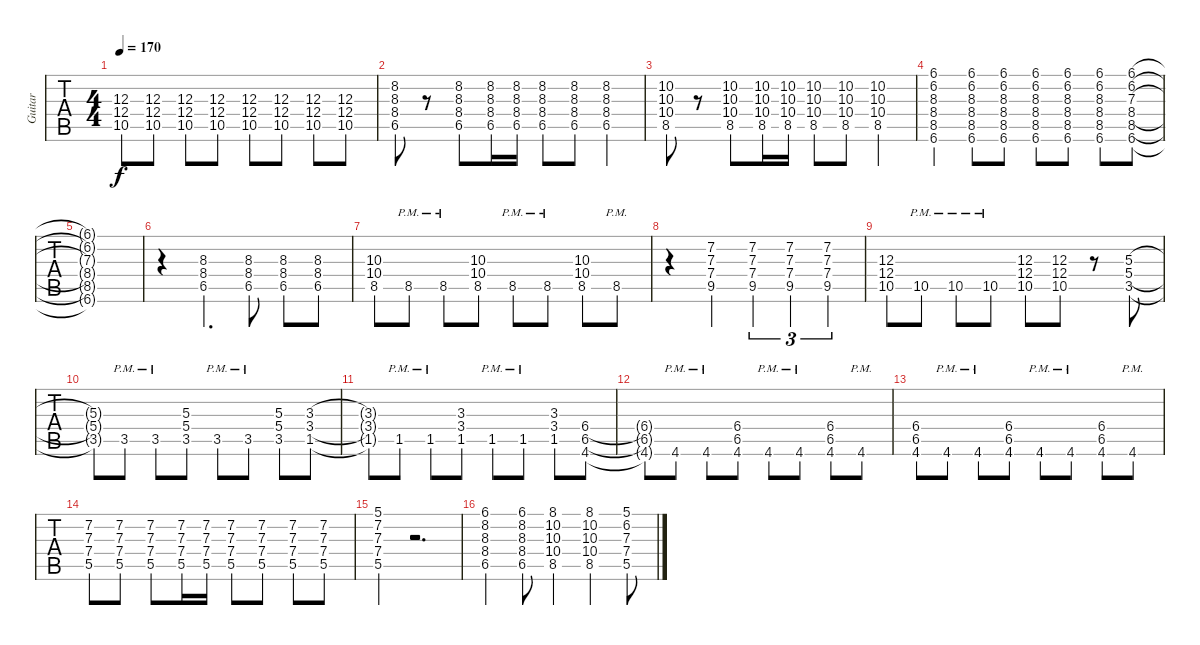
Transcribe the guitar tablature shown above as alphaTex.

\track ("Guitar" "Guitar") {instrument distortionguitar}
\staff {tabs}
\tuning (E4 B3 G3 D3 A2 E2) {hide}
\ts (4 4)
\tempo 170
\clef g2
\ks c
(12.3{t} 12.4{t} 10.5{t}).8{dy f} (12.3 12.4 10.5).8 (12.3 12.4 10.5).8 (12.3 12.4 10.5).8 (12.3 12.4 10.5).8 (12.3 12.4 10.5).8 (12.3 12.4 10.5).8 (12.3 12.4 10.5).8 |
(8.2 8.3 8.4 6.5).8 r.8 (8.2 8.3 8.4 6.5).8 (8.2 8.3 8.4 6.5).16 (8.2 8.3 8.4 6.5).16 (8.2 8.3 8.4 6.5).8 (8.2 8.3 8.4 6.5).8 (8.2 8.3 8.4 6.5).4 |
(10.2 10.3 10.4 8.5).8 r.8 (10.2 10.3 10.4 8.5).8 (10.2 10.3 10.4 8.5).16 (10.2 10.3 10.4 8.5).16 (10.2 10.3 10.4 8.5).8 (10.2 10.3 10.4 8.5).8 (10.2 10.3 10.4 8.5).4 |
(6.1 6.2 8.3 8.4 8.5 6.6).4 (6.1 6.2 8.3 8.4 8.5 6.6).8 (6.1 6.2 8.3 8.4 8.5 6.6).8 (6.1 6.2 8.3 8.4 8.5 6.6).8 (6.1 6.2 8.3 8.4 8.5 6.6).8 (6.1 6.2 8.3 8.4 8.5 6.6).8 (6.1 6.2 7.3 8.4 8.5 6.6).8 |
(6.1{t} 6.2{t} 7.3{t} 8.4{t} 8.5{t} 6.6{t}).1 |
r.4 (8.3 8.4 6.5).4{d} (8.3 8.4 6.5).8 (8.3 8.4 6.5).8 (8.3 8.4 6.5).8 |
(10.3 10.4 8.5).8 8.5{pm}.8 8.5{pm}.8 (10.3 10.4 8.5).8 8.5{pm}.8 8.5{pm}.8 (10.3 10.4 8.5).8 8.5{pm}.8 |
r.4 (7.2 7.3 7.4 9.5).4 (7.2 7.3 7.4 9.5).4{tu (3 2)} (7.2 7.3 7.4 9.5).4{tu (3 2)} (7.2 7.3 7.4 9.5).4{tu (3 2)} |
(12.3 12.4 10.5).8 10.5{pm}.8 10.5{pm}.8 10.5{pm}.8 (12.3 12.4 10.5).8 (12.3 12.4 10.5).8 r.8 (5.3 5.4 3.5).8 |
(5.3{t} 5.4{t} 3.5{t}).8 3.5{pm}.8 3.5{pm}.8 (5.3 5.4 3.5).8 3.5{pm}.8 3.5{pm}.8 (5.3 5.4 3.5).8 (3.3 3.4 1.5).8 |
(3.3{t} 3.4{t} 1.5{t}).8 1.5{pm}.8 1.5{pm}.8 (3.3 3.4 1.5).8 1.5{pm}.8 1.5{pm}.8 (3.3 3.4 1.5).8 (6.4 6.5 4.6).8 |
(6.4{t} 6.5{t} 4.6{t}).8 4.6{pm}.8 4.6{pm}.8 (6.4 6.5 4.6).8 4.6{pm}.8 4.6{pm}.8 (6.4 6.5 4.6).8 4.6{pm}.8 |
(6.4 6.5 4.6).8 4.6{pm}.8 4.6{pm}.8 (6.4 6.5 4.6).8 4.6{pm}.8 4.6{pm}.8 (6.4 6.5 4.6).8 4.6{pm}.8 |
(7.2 7.3 7.4 5.5).8 (7.2 7.3 7.4 5.5).8 (7.2 7.3 7.4 5.5).8 (7.2 7.3 7.4 5.5).16 (7.2 7.3 7.4 5.5).16 (7.2 7.3 7.4 5.5).8 (7.2 7.3 7.4 5.5).8 (7.2 7.3 7.4 5.5).8 (7.2 7.3 7.4 5.5).8 |
(5.1 7.2 7.3 7.4 5.5).4 r.2{d} |
(6.1 8.2 8.3 8.4 6.5).4 (6.1 8.2 8.3 8.4 6.5).8 (8.1 10.2 10.3 10.4 8.5).4 (8.1 10.2 10.3 10.4 8.5).4 (5.1 6.2 7.3 7.4 5.5).8
